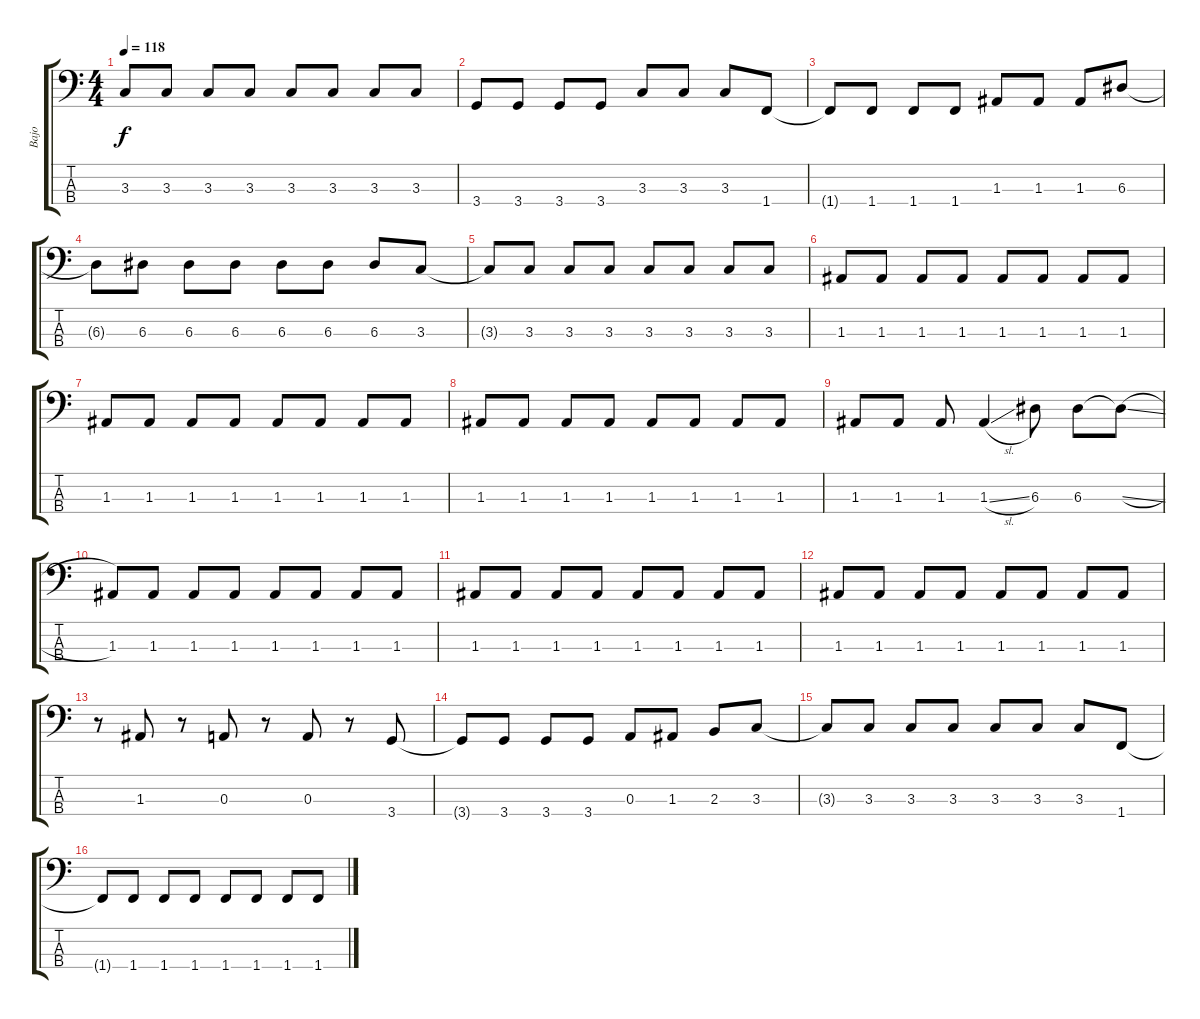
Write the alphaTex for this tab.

\track ("Bajo" "Bajo") {instrument electricbassfinger}
\staff {score tabs}
\tuning (G2 D2 A1 E1) {hide}
\ts (4 4)
\tempo 118
\clef f4
\ks c
3.3{t}.8{dy f} 3.3.8 3.3.8 3.3.8 3.3.8 3.3.8 3.3.8 3.3.8 |
3.4.8 3.4.8 3.4.8 3.4.8 3.3.8 3.3.8 3.3.8 1.4.8 |
1.4{t}.8 1.4.8 1.4.8 1.4.8 1.3.8 1.3.8 1.3.8 6.3.8 |
6.3{t}.8 6.3.8 6.3.8 6.3.8 6.3.8 6.3.8 6.3.8 3.3.8 |
3.3{t}.8 3.3.8 3.3.8 3.3.8 3.3.8 3.3.8 3.3.8 3.3.8 |
1.3.8 1.3.8 1.3.8 1.3.8 1.3.8 1.3.8 1.3.8 1.3.8 |
1.3.8 1.3.8 1.3.8 1.3.8 1.3.8 1.3.8 1.3.8 1.3.8 |
1.3.8 1.3.8 1.3.8 1.3.8 1.3.8 1.3.8 1.3.8 1.3.8 |
1.3.8 1.3.8 1.3.8 1.3{sl}.4 6.3.8 6.3.8 6.3{sl t}.8 |
1.3.8 1.3.8 1.3.8 1.3.8 1.3.8 1.3.8 1.3.8 1.3.8 |
1.3.8 1.3.8 1.3.8 1.3.8 1.3.8 1.3.8 1.3.8 1.3.8 |
1.3.8 1.3.8 1.3.8 1.3.8 1.3.8 1.3.8 1.3.8 1.3.8 |
r.8 1.3.8 r.8 0.3.8 r.8 0.3.8 r.8 3.4.8 |
3.4{t}.8 3.4.8 3.4.8 3.4.8 0.3.8 1.3.8 2.3.8 3.3.8 |
3.3{t}.8 3.3.8 3.3.8 3.3.8 3.3.8 3.3.8 3.3.8 1.4.8 |
1.4{t}.8 1.4.8 1.4.8 1.4.8 1.4.8 1.4.8 1.4.8 1.4.8
